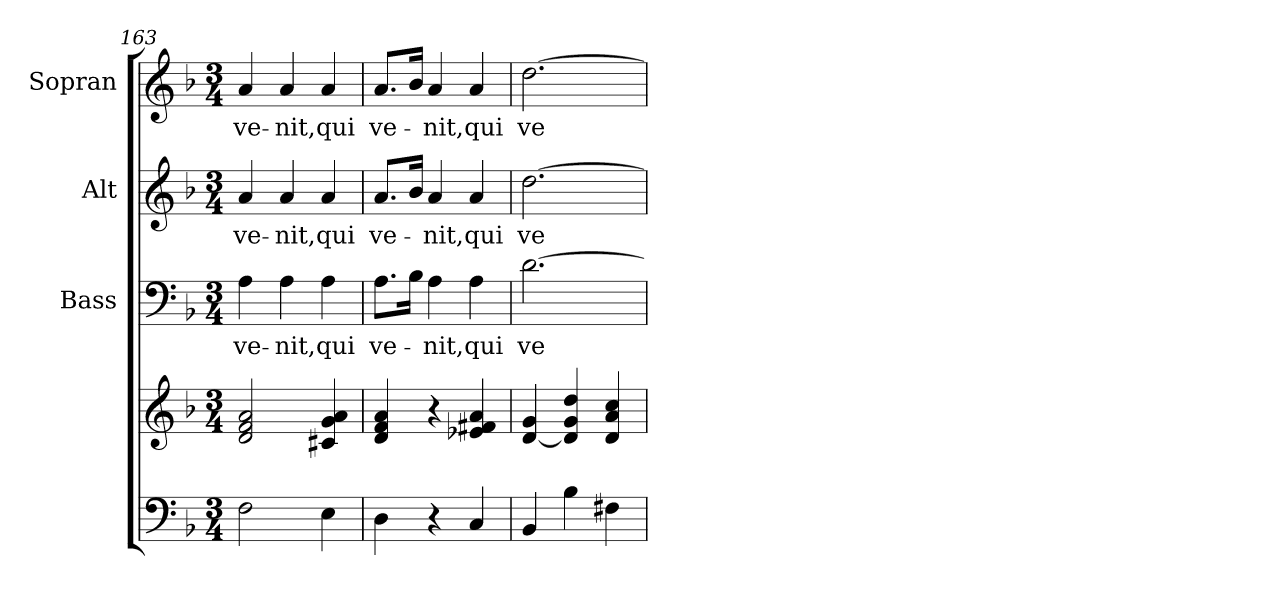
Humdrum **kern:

**kern	**kern	**kern	**text	**kern	**text	**kern	**text
*part4	*part4	*part3	*part3	*part2	*part2	*part1	*part1
*staff5	*staff4	*staff3	*staff3	*staff2	*staff2	*staff1	*staff1
*	*	*I"Bass	*	*I"Alt	*	*I"Sopran	*
*	*	*I'B.	*	*I'A.	*	*I'S.	*
*clefF4	*clefG2	*clefF4	*	*clefG2	*	*clefG2	*
*k[b-]	*k[b-]	*k[b-]	*	*k[b-]	*	*k[b-]	*
*F:	*F:	*F:	*	*F:	*	*F:	*
*M3/4	*M3/4	*M3/4	*	*M3/4	*	*M3/4	*
=163	=163	=163	=163	=163	=163	=163	=163
!	!	!	!LO:LY:b	!	!LO:LY:b	!	!LO:LY:b
2F\	2d/ 2f/ 2a/	4A\	ve-	4a/	ve-	4a/	ve-
!	!	!	!LO:LY:b	!	!LO:LY:b	!	!LO:LY:b
.	.	4A\	-nit,	4a/	-nit,	4a/	-nit,
!	!	!	!LO:LY:b	!	!LO:LY:b	!	!LO:LY:b
4E\	4c#X/ 4g/ 4a/	4A\	qui	4a/	qui	4a/	qui
=164	=164	=164	=164	=164	=164	=164	=164
!	!	!	!LO:LY:b	!	!LO:LY:b	!	!LO:LY:b
4D\	4d/ 4f/ 4a/	8.A\L	ve-	8.a/L	ve-	8.a/L	ve-
.	.	16B-\Jk	.	16b-/Jk	.	16b-/Jk	.
!	!	!	!LO:LY:b	!	!LO:LY:b	!	!LO:LY:b
4r	4r	4A\	-nit,	4a/	-nit,	4a/	-nit,
!	!	!	!LO:LY:b	!	!LO:LY:b	!	!LO:LY:b
4C/	4e-X/ 4f#X/ 4a/	4A\	qui	4a/	qui	4a/	qui
=165	=165	=165	=165	=165	=165	=165	=165
!	!	!	!LO:LY:b	!	!LO:LY:b	!	!LO:LY:b
4BB-/	[4d/ 4g/	[2.d\	ve-	[2.dd\	ve-	[2.dd\	ve-
4B-\	4d/] 4g/ 4dd/	.	.	.	.	.	.
4F#X\	4d/ 4a/ 4cc/	.	.	.	.	.	.
=	=	=	=	=	=	=	=
*-	*-	*-	*-	*-	*-	*-	*-
